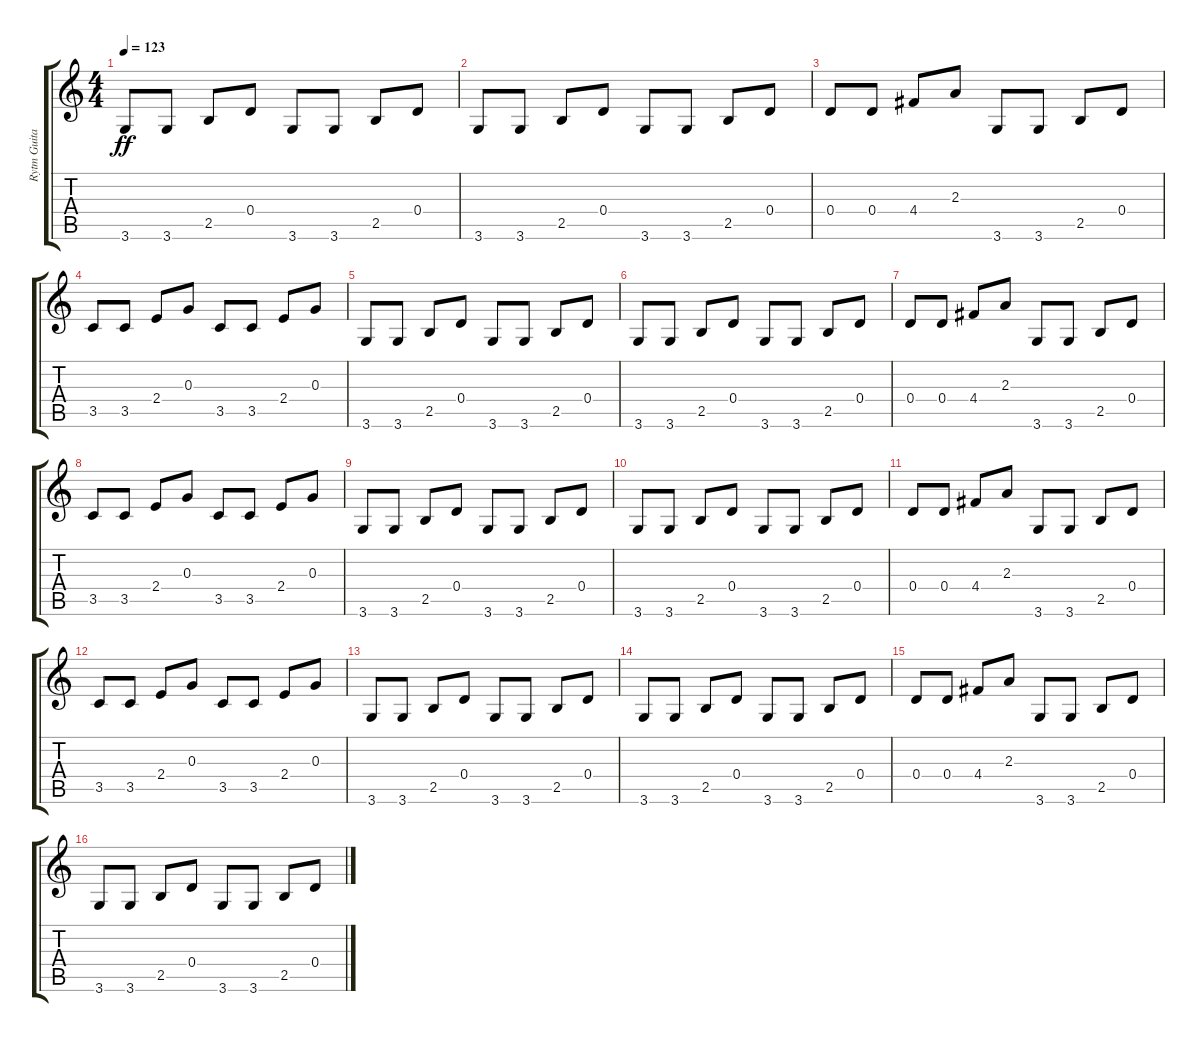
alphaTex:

\track ("Rytm Guitar" "Rytm Guita") {instrument distortionguitar}
\staff {score tabs}
\tuning (E4 B3 G3 D3 A2 E2) {hide}
\ts (4 4)
\tempo 123
\clef g2
\ks c
3.6.8{dy ff} 3.6.8 2.5.8 0.4.8 3.6.8 3.6.8 2.5.8 0.4.8 |
3.6.8 3.6.8 2.5.8 0.4.8 3.6.8 3.6.8 2.5.8 0.4.8 |
0.4.8 0.4.8 4.4.8 2.3.8 3.6.8 3.6.8 2.5.8 0.4.8 |
3.5.8 3.5.8 2.4.8 0.3.8 3.5.8 3.5.8 2.4.8 0.3.8 |
3.6.8 3.6.8 2.5.8 0.4.8 3.6.8 3.6.8 2.5.8 0.4.8 |
3.6.8 3.6.8 2.5.8 0.4.8 3.6.8 3.6.8 2.5.8 0.4.8 |
0.4.8 0.4.8 4.4.8 2.3.8 3.6.8 3.6.8 2.5.8 0.4.8 |
3.5.8 3.5.8 2.4.8 0.3.8 3.5.8 3.5.8 2.4.8 0.3.8 |
3.6.8 3.6.8 2.5.8 0.4.8 3.6.8 3.6.8 2.5.8 0.4.8 |
3.6.8 3.6.8 2.5.8 0.4.8 3.6.8 3.6.8 2.5.8 0.4.8 |
0.4.8 0.4.8 4.4.8 2.3.8 3.6.8 3.6.8 2.5.8 0.4.8 |
3.5.8 3.5.8 2.4.8 0.3.8 3.5.8 3.5.8 2.4.8 0.3.8 |
3.6.8 3.6.8 2.5.8 0.4.8 3.6.8 3.6.8 2.5.8 0.4.8 |
3.6.8 3.6.8 2.5.8 0.4.8 3.6.8 3.6.8 2.5.8 0.4.8 |
0.4.8 0.4.8 4.4.8 2.3.8 3.6.8 3.6.8 2.5.8 0.4.8 |
3.6.8 3.6.8 2.5.8 0.4.8 3.6.8 3.6.8 2.5.8 0.4.8
